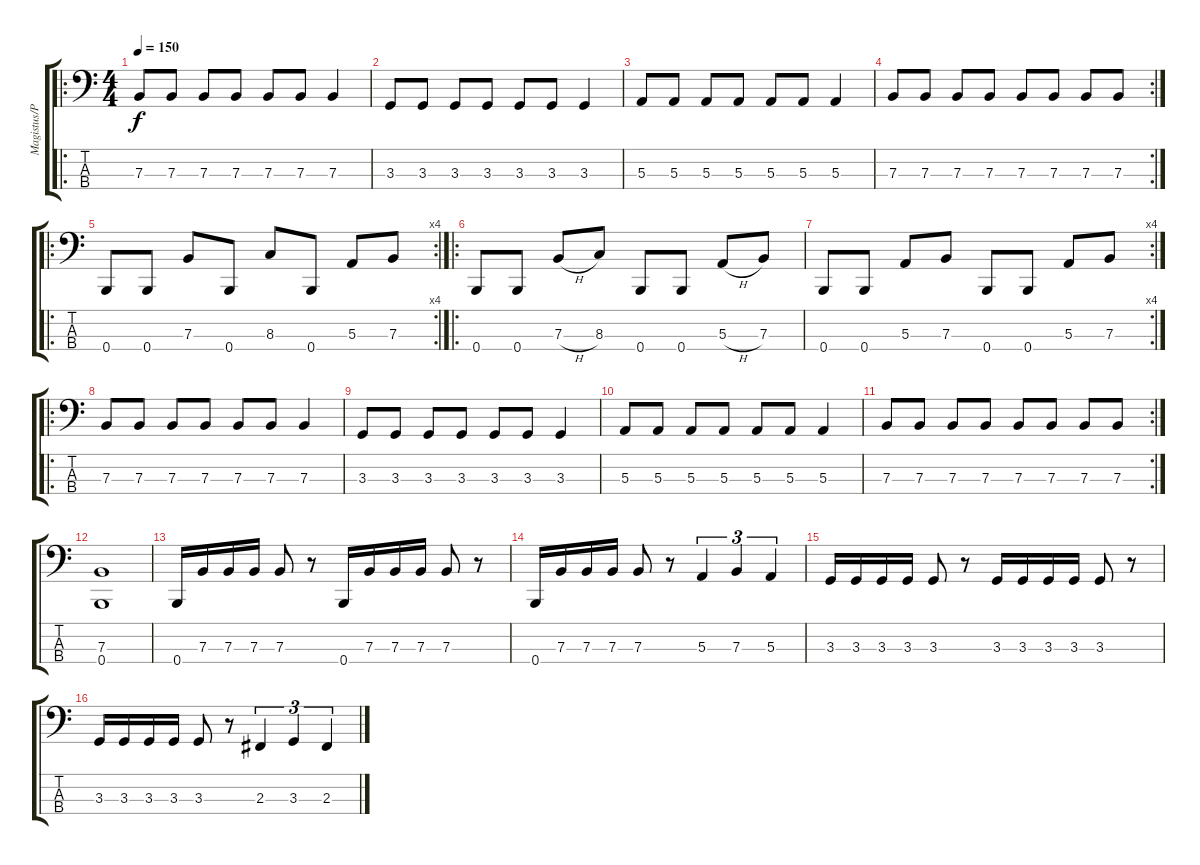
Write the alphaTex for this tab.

\track ("Magistus/Põnts" "Magistus/P") {instrument electricbasspick}
\staff {score tabs}
\tuning (D2 A1 E1 B0) {hide}
\ro
\ts (4 4)
\tempo 150
\clef f4
\ks c
7.3.8{dy f} 7.3.8 7.3.8 7.3.8 7.3.8 7.3.8 7.3.4 |
3.3.8 3.3.8 3.3.8 3.3.8 3.3.8 3.3.8 3.3.4 |
5.3.8 5.3.8 5.3.8 5.3.8 5.3.8 5.3.8 5.3.4 |
\rc 2
7.3.8 7.3.8 7.3.8 7.3.8 7.3.8 7.3.8 7.3.8 7.3.8 |
\ro
\rc 4
0.4.8 0.4.8 7.3.8 0.4.8 8.3.8 0.4.8 5.3.8 7.3.8 |
\ro
0.4.8 0.4.8 7.3{h}.8 8.3.8 0.4.8 0.4.8 5.3{h}.8 7.3.8 |
\rc 4
0.4.8 0.4.8 5.3.8 7.3.8 0.4.8 0.4.8 5.3.8 7.3.8 |
\ro
7.3.8 7.3.8 7.3.8 7.3.8 7.3.8 7.3.8 7.3.4 |
3.3.8 3.3.8 3.3.8 3.3.8 3.3.8 3.3.8 3.3.4 |
5.3.8 5.3.8 5.3.8 5.3.8 5.3.8 5.3.8 5.3.4 |
\rc 2
7.3.8 7.3.8 7.3.8 7.3.8 7.3.8 7.3.8 7.3.8 7.3.8 |
(7.3 0.4).1{volume 12} |
0.4.16 7.3.16 7.3.16 7.3.16 7.3.8 r.8 0.4.16 7.3.16 7.3.16 7.3.16 7.3.8 r.8 |
0.4.16 7.3.16 7.3.16 7.3.16 7.3.8 r.8 5.3.4{tu (3 2)} 7.3.4{tu (3 2)} 5.3.4{tu (3 2)} |
3.3.16 3.3.16 3.3.16 3.3.16 3.3.8 r.8 3.3.16 3.3.16 3.3.16 3.3.16 3.3.8 r.8 |
3.3.16 3.3.16 3.3.16 3.3.16 3.3.8 r.8 2.3.4{tu (3 2)} 3.3.4{tu (3 2)} 2.3.4{tu (3 2)}
